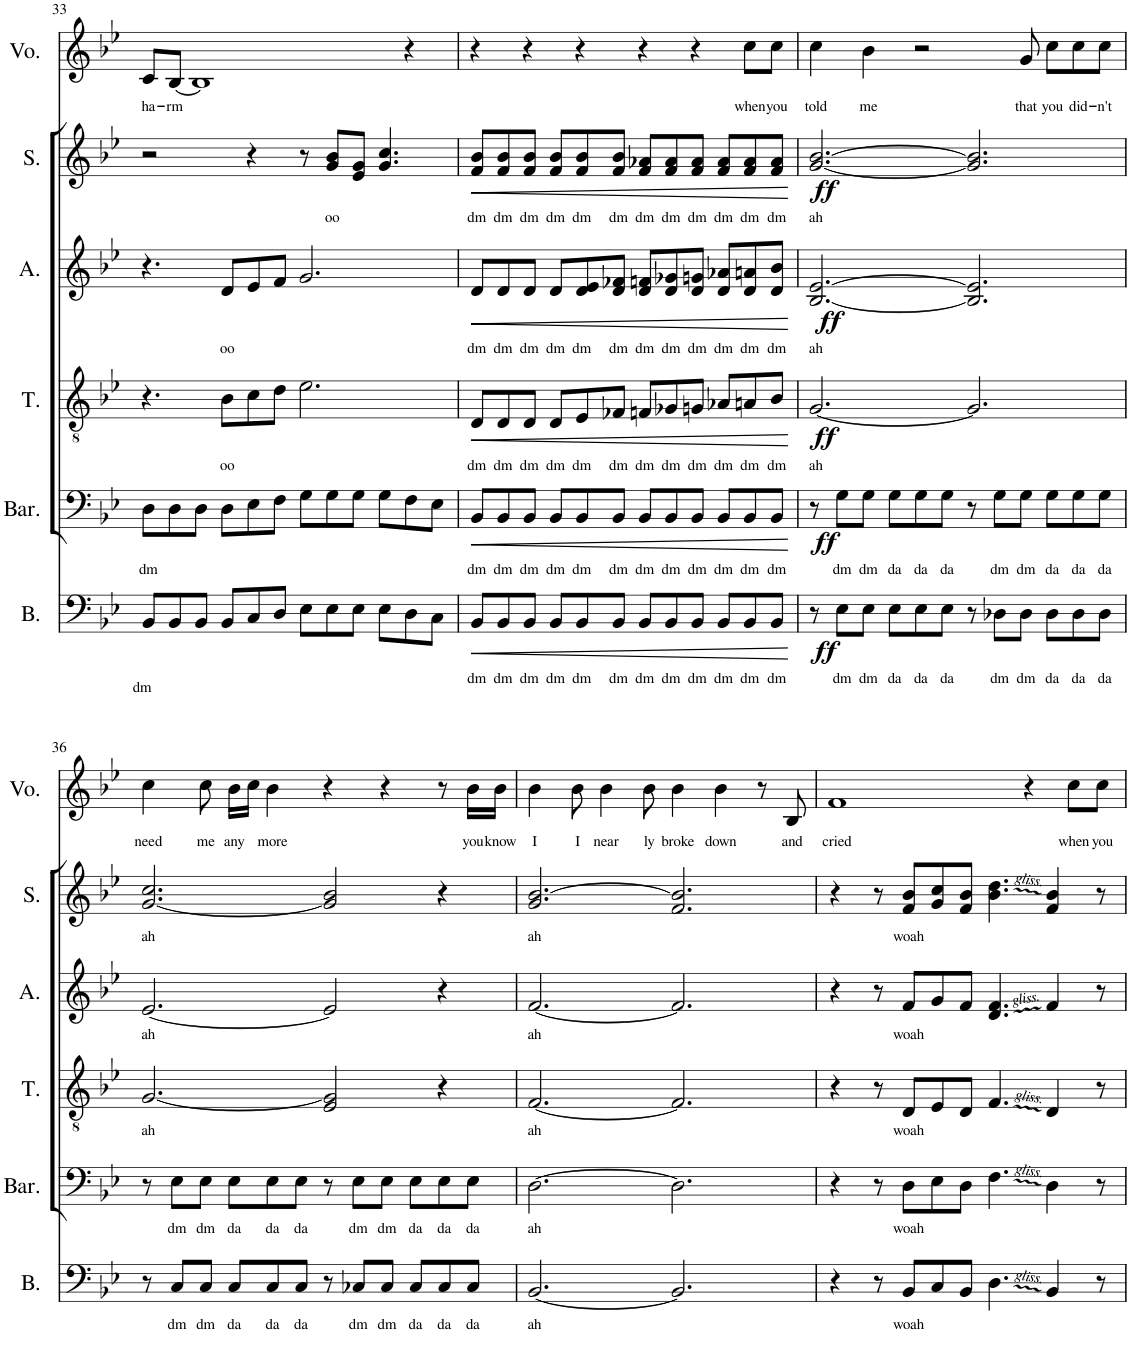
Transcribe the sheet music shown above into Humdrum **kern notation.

**kern	**text	**dynam	**kern	**text	**dynam	**kern	**text	**dynam	**kern	**text	**dynam	**kern	**text	**dynam	**kern	**text
*part6	*part6	*part6	*part5	*part5	*part5	*part4	*part4	*part4	*part3	*part3	*part3	*part2	*part2	*part2	*part1	*part1
*staff6	*staff6	*staff6	*staff5	*staff5	*staff5	*staff4	*staff4	*staff4	*staff3	*staff3	*staff3	*staff2	*staff2	*staff2	*staff1	*staff1
*I"Bass	*	*	*I"Baritone	*	*	*I"Tenor	*	*	*I"Alto	*	*	*I"Soprano	*	*	*I"Voice	*
*I'B.	*	*	*I'Bar.	*	*	*I'T.	*	*	*I'A.	*	*	*I'S.	*	*	*I'Vo.	*
!!LO:PB:g=z
*clefF4	*	*	*clefF4	*	*	*clefGv2	*	*	*clefG2	*	*	*clefG2	*	*	*clefG2	*
*k[b-e-]	*	*	*k[b-e-]	*	*	*k[b-e-]	*	*	*k[b-e-]	*	*	*k[b-e-]	*	*	*k[b-e-]	*
*M12/8	*	*	*M12/8	*	*	*M12/8	*	*	*M12/8	*	*	*M12/8	*	*	*M12/8	*
=33	=33	=33	=33	=33	=33	=33	=33	=33	=33	=33	=33	=33	=33	=33	=33	=33
!	!LO:LY:b	!	!	!LO:LY:b	!	!	!	!	!	!	!	!	!	!	!	!LO:LY:b
8BB-/L	dm	.	8D\L	dm	.	4.r	.	.	4.r	.	.	2r	.	.	8c/L	ha-
!	!	!	!	!	!	!	!	!	!	!	!	!	!	!	!	!LO:LY:b
8BB-/	.	.	8D\	.	.	.	.	.	.	.	.	.	.	.	[8B-/J	-rm
8BB-/J	.	.	8D\J	.	.	.	.	.	.	.	.	.	.	.	1B-]	.
!	!	!	!	!	!	!	!LO:LY:b	!	!	!LO:LY:b	!	!	!	!	!	!
8BB-/L	.	.	8D\L	.	.	8B-\L	oo	.	8d/L	oo	.	.	.	.	.	.
8C/	.	.	8E-\	.	.	8c\	.	.	8e-/	.	.	4r	.	.	.	.
8D/J	.	.	8F\J	.	.	8d\J	.	.	8f/J	.	.	.	.	.	.	.
8E-\L	.	.	8G\L	.	.	2.e-\	.	.	2.g/	.	.	8r	.	.	.	.
!	!	!	!	!	!	!	!	!	!	!	!	!	!LO:LY:b	!	!	!
8E-\	.	.	8G\	.	.	.	.	.	.	.	.	8g/ 8b-/L	oo	.	.	.
8E-\J	.	.	8G\J	.	.	.	.	.	.	.	.	8e-/ 8g/J	.	.	.	.
8E-\L	.	.	8G\L	.	.	.	.	.	.	.	.	4.g/ 4.cc/	.	.	.	.
8D\	.	.	8F\	.	.	.	.	.	.	.	.	.	.	.	4r	.
8C\J	.	.	8E-\J	.	.	.	.	.	.	.	.	.	.	.	.	.
=34	=34	=34	=34	=34	=34	=34	=34	=34	=34	=34	=34	=34	=34	=34	=34	=34
!	!LO:LY:b	!LO:HP:b	!	!LO:LY:b	!LO:HP:b	!	!LO:LY:b	!LO:HP:b	!	!LO:LY:b	!LO:HP:b	!	!LO:LY:b	!LO:HP:b	!	!
8BB-/L	dm	<	8BB-/L	dm	<	8D/L	dm	<	8d/L	dm	<	8f/ 8b-/L	dm	<	4r	.
!	!LO:LY:b	!	!	!LO:LY:b	!	!	!LO:LY:b	!	!	!LO:LY:b	!	!	!LO:LY:b	!	!	!
8BB-/	dm	.	8BB-/	dm	.	8D/	dm	.	8d/	dm	.	8f/ 8b-/	dm	.	.	.
!	!LO:LY:b	!	!	!LO:LY:b	!	!	!LO:LY:b	!	!	!LO:LY:b	!	!	!LO:LY:b	!	!	!
8BB-/J	dm	.	8BB-/J	dm	.	8D/J	dm	.	8d/J	dm	.	8f/ 8b-/J	dm	.	4r	.
!	!LO:LY:b	!	!	!LO:LY:b	!	!	!LO:LY:b	!	!	!LO:LY:b	!	!	!LO:LY:b	!	!	!
8BB-/L	dm	.	8BB-/L	dm	.	8D/L	dm	.	8d/L	dm	.	8f/ 8b-/L	dm	.	.	.
!	!LO:LY:b	!	!	!LO:LY:b	!	!	!LO:LY:b	!	!	!LO:LY:b	!	!	!LO:LY:b	!	!	!
8BB-/	dm	.	8BB-/	dm	.	8E-/	dm	.	8d/ 8e-/	dm	.	8f/ 8b-/	dm	.	4r	.
!	!LO:LY:b	!	!	!LO:LY:b	!	!	!LO:LY:b	!	!	!LO:LY:b	!	!	!LO:LY:b	!	!	!
8BB-/J	dm	.	8BB-/J	dm	.	8F-X/J	dm	.	8d/ 8f-X/J	dm	.	8f/ 8b-/J	dm	.	.	.
!	!LO:LY:b	!	!	!LO:LY:b	!	!	!LO:LY:b	!	!	!LO:LY:b	!	!	!LO:LY:b	!	!	!
8BB-/L	dm	.	8BB-/L	dm	.	8Fn/L	dm	.	8d/ 8fn/L	dm	.	8f/ 8a-X/L	dm	.	4r	.
!	!LO:LY:b	!	!	!LO:LY:b	!	!	!LO:LY:b	!	!	!LO:LY:b	!	!	!LO:LY:b	!	!	!
8BB-/	dm	.	8BB-/	dm	.	8G-X/	dm	.	8d/ 8g-X/	dm	.	8f/ 8a-/	dm	.	.	.
!	!LO:LY:b	!	!	!LO:LY:b	!	!	!LO:LY:b	!	!	!LO:LY:b	!	!	!LO:LY:b	!	!	!
8BB-/J	dm	.	8BB-/J	dm	.	8Gn/J	dm	.	8d/ 8gn/J	dm	.	8f/ 8a-/J	dm	.	4r	.
!	!LO:LY:b	!	!	!LO:LY:b	!	!	!LO:LY:b	!	!	!LO:LY:b	!	!	!LO:LY:b	!	!	!
8BB-/L	dm	.	8BB-/L	dm	.	8A-X/L	dm	.	8d/ 8a-X/L	dm	.	8f/ 8a-/L	dm	.	.	.
!	!LO:LY:b	!	!	!LO:LY:b	!	!	!LO:LY:b	!	!	!LO:LY:b	!	!	!LO:LY:b	!	!	!LO:LY:b
8BB-/	dm	.	8BB-/	dm	.	8An/	dm	.	8d/ 8an/	dm	.	8f/ 8a-/	dm	.	8cc\L	when
!	!LO:LY:b	!	!	!LO:LY:b	!	!	!LO:LY:b	!	!	!LO:LY:b	!	!	!LO:LY:b	!	!	!LO:LY:b
8BB-/J	dm	.	8BB-/J	dm	.	8B-/J	dm	.	8d/ 8b-/J	dm	.	8f/ 8a-/J	dm	.	8cc\J	you
.	.	[	.	.	[	.	.	[	.	.	[	.	.	[	.	.
=35	=35	=35	=35	=35	=35	=35	=35	=35	=35	=35	=35	=35	=35	=35	=35	=35
!	!	!LO:DY:b	!	!	!LO:DY:b	!	!LO:LY:b	!LO:DY:b	!	!LO:LY:b	!LO:DY:b	!	!LO:LY:b	!LO:DY:b	!	!LO:LY:b
8r	.	ff	8r	.	ff	[2.G/	ah	ff	[2.B-/ [2.e-/	ah	ff	[2.g/ [2.b-/	ah	ff	4cc\	told
!	!LO:LY:b	!	!	!LO:LY:b	!	!	!	!	!	!	!	!	!	!	!	!
8E-\L	dm	.	8G\L	dm	.	.	.	.	.	.	.	.	.	.	.	.
!	!LO:LY:b	!	!	!LO:LY:b	!	!	!	!	!	!	!	!	!	!	!	!LO:LY:b
8E-\J	dm	.	8G\J	dm	.	.	.	.	.	.	.	.	.	.	4b-\	me
!	!LO:LY:b	!	!	!LO:LY:b	!	!	!	!	!	!	!	!	!	!	!	!
8E-\L	da	.	8G\L	da	.	.	.	.	.	.	.	.	.	.	.	.
!	!LO:LY:b	!	!	!LO:LY:b	!	!	!	!	!	!	!	!	!	!	!	!
8E-\	da	.	8G\	da	.	.	.	.	.	.	.	.	.	.	2r	.
!	!LO:LY:b	!	!	!LO:LY:b	!	!	!	!	!	!	!	!	!	!	!	!
8E-\J	da	.	8G\J	da	.	.	.	.	.	.	.	.	.	.	.	.
8r	.	.	8r	.	.	2.G/]	.	.	2.B-/] 2.e-/]	.	.	2.g/] 2.b-/]	.	.	.	.
!	!LO:LY:b	!	!	!LO:LY:b	!	!	!	!	!	!	!	!	!	!	!	!
8D-X\L	dm	.	8G\L	dm	.	.	.	.	.	.	.	.	.	.	.	.
!	!LO:LY:b	!	!	!LO:LY:b	!	!	!	!	!	!	!	!	!	!	!	!LO:LY:b
8D-\J	dm	.	8G\J	dm	.	.	.	.	.	.	.	.	.	.	8g/	that
!	!LO:LY:b	!	!	!LO:LY:b	!	!	!	!	!	!	!	!	!	!	!	!LO:LY:b
8D-\L	da	.	8G\L	da	.	.	.	.	.	.	.	.	.	.	8cc\L	you
!	!LO:LY:b	!	!	!LO:LY:b	!	!	!	!	!	!	!	!	!	!	!	!LO:LY:b
8D-\	da	.	8G\	da	.	.	.	.	.	.	.	.	.	.	8cc\	did-
!	!LO:LY:b	!	!	!LO:LY:b	!	!	!	!	!	!	!	!	!	!	!	!LO:LY:b
8D-\J	da	.	8G\J	da	.	.	.	.	.	.	.	.	.	.	8cc\J	-n't
!!LO:LB:g=z
=36	=36	=36	=36	=36	=36	=36	=36	=36	=36	=36	=36	=36	=36	=36	=36	=36
!	!	!	!	!	!	!	!LO:LY:b	!	!	!LO:LY:b	!	!	!LO:LY:b	!	!	!LO:LY:b
8r	.	.	8r	.	.	[2.G/	ah	.	[2.e-/	ah	.	[2.g/ 2.cc/	ah	.	4cc\	need
!	!LO:LY:b	!	!	!LO:LY:b	!	!	!	!	!	!	!	!	!	!	!	!
8C/L	dm	.	8E-\L	dm	.	.	.	.	.	.	.	.	.	.	.	.
!	!LO:LY:b	!	!	!LO:LY:b	!	!	!	!	!	!	!	!	!	!	!	!LO:LY:b
8C/J	dm	.	8E-\J	dm	.	.	.	.	.	.	.	.	.	.	8cc\	me
!	!LO:LY:b	!	!	!LO:LY:b	!	!	!	!	!	!	!	!	!	!	!	!LO:LY:b
8C/L	da	.	8E-\L	da	.	.	.	.	.	.	.	.	.	.	16b-\LL	any
.	.	.	.	.	.	.	.	.	.	.	.	.	.	.	16cc\JJ	.
!	!LO:LY:b	!	!	!LO:LY:b	!	!	!	!	!	!	!	!	!	!	!	!LO:LY:b
8C/	da	.	8E-\	da	.	.	.	.	.	.	.	.	.	.	4b-\	more
!	!LO:LY:b	!	!	!LO:LY:b	!	!	!	!	!	!	!	!	!	!	!	!
8C/J	da	.	8E-\J	da	.	.	.	.	.	.	.	.	.	.	.	.
8r	.	.	8r	.	.	2E-/ 2G/]	.	.	2e-/]	.	.	2g/] 2b-/	.	.	4r	.
!	!LO:LY:b	!	!	!LO:LY:b	!	!	!	!	!	!	!	!	!	!	!	!
8C-X/L	dm	.	8E-\L	dm	.	.	.	.	.	.	.	.	.	.	.	.
!	!LO:LY:b	!	!	!LO:LY:b	!	!	!	!	!	!	!	!	!	!	!	!
8C-/J	dm	.	8E-\J	dm	.	.	.	.	.	.	.	.	.	.	4r	.
!	!LO:LY:b	!	!	!LO:LY:b	!	!	!	!	!	!	!	!	!	!	!	!
8C-/L	da	.	8E-\L	da	.	.	.	.	.	.	.	.	.	.	.	.
!	!LO:LY:b	!	!	!LO:LY:b	!	!	!	!	!	!	!	!	!	!	!	!
8C-/	da	.	8E-\	da	.	4r	.	.	4r	.	.	4r	.	.	8r	.
!	!LO:LY:b	!	!	!LO:LY:b	!	!	!	!	!	!	!	!	!	!	!	!LO:LY:b
8C-/J	da	.	8E-\J	da	.	.	.	.	.	.	.	.	.	.	16b-\LL	you
!	!	!	!	!	!	!	!	!	!	!	!	!	!	!	!	!LO:LY:b
.	.	.	.	.	.	.	.	.	.	.	.	.	.	.	16b-\JJ	know
=37	=37	=37	=37	=37	=37	=37	=37	=37	=37	=37	=37	=37	=37	=37	=37	=37
!	!LO:LY:b	!	!	!LO:LY:b	!	!	!LO:LY:b	!	!	!LO:LY:b	!	!	!LO:LY:b	!	!	!LO:LY:b
[2.BB-/	ah	.	[2.D\	ah	.	[2.F/	ah	.	[2.f/	ah	.	2.g/ [2.b-/	ah	.	4b-\	I
!	!	!	!	!	!	!	!	!	!	!	!	!	!	!	!	!LO:LY:b
.	.	.	.	.	.	.	.	.	.	.	.	.	.	.	8b-\	I
!	!	!	!	!	!	!	!	!	!	!	!	!	!	!	!	!LO:LY:b
.	.	.	.	.	.	.	.	.	.	.	.	.	.	.	4b-\	near
!	!	!	!	!	!	!	!	!	!	!	!	!	!	!	!	!LO:LY:b
.	.	.	.	.	.	.	.	.	.	.	.	.	.	.	8b-\	ly
!	!	!	!	!	!	!	!	!	!	!	!	!	!	!	!	!LO:LY:b
2.BB-/]	.	.	2.D\]	.	.	2.F/]	.	.	2.f/]	.	.	2.f/ 2.b-/]	.	.	4b-\	broke
!	!	!	!	!	!	!	!	!	!	!	!	!	!	!	!	!LO:LY:b
.	.	.	.	.	.	.	.	.	.	.	.	.	.	.	4b-\	down
.	.	.	.	.	.	.	.	.	.	.	.	.	.	.	8r	.
!	!	!	!	!	!	!	!	!	!	!	!	!	!	!	!	!LO:LY:b
.	.	.	.	.	.	.	.	.	.	.	.	.	.	.	8B-/	and
=38	=38	=38	=38	=38	=38	=38	=38	=38	=38	=38	=38	=38	=38	=38	=38	=38
!	!	!	!	!	!	!	!	!	!	!	!	!	!	!	!	!LO:LY:b
4r	.	.	4r	.	.	4r	.	.	4r	.	.	4r	.	.	1f	cried
8r	.	.	8r	.	.	8r	.	.	8r	.	.	8r	.	.	.	.
!	!LO:LY:b	!	!	!LO:LY:b	!	!	!LO:LY:b	!	!	!LO:LY:b	!	!	!LO:LY:b	!	!	!
8BB-/L	woah	.	8D\L	woah	.	8D/L	woah	.	8f/L	woah	.	8f/ 8b-/L	woah	.	.	.
8C/	.	.	8E-\	.	.	8E-/	.	.	8g/	.	.	8g/ 8cc/	.	.	.	.
8BB-/J	.	.	8D\J	.	.	8D/J	.	.	8f/J	.	.	8f/ 8b-/J	.	.	.	.
4.D\	.	.	4.F\	.	.	4.F/	.	.	4.d/ 4.f/	.	.	4.b-\ 4.dd\	.	.	.	.
.	.	.	.	.	.	.	.	.	.	.	.	.	.	.	4r	.
4BB-/	.	.	4D\	.	.	4D/	.	.	4f/	.	.	4f/ 4b-/	.	.	.	.
!	!	!	!	!	!	!	!	!	!	!	!	!	!	!	!	!LO:LY:b
.	.	.	.	.	.	.	.	.	.	.	.	.	.	.	8cc\L	when
!	!	!	!	!	!	!	!	!	!	!	!	!	!	!	!	!LO:LY:b
8r	.	.	8r	.	.	8r	.	.	8r	.	.	8r	.	.	8cc\J	you
=	=	=	=	=	=	=	=	=	=	=	=	=	=	=	=	=
*-	*-	*-	*-	*-	*-	*-	*-	*-	*-	*-	*-	*-	*-	*-	*-	*-
